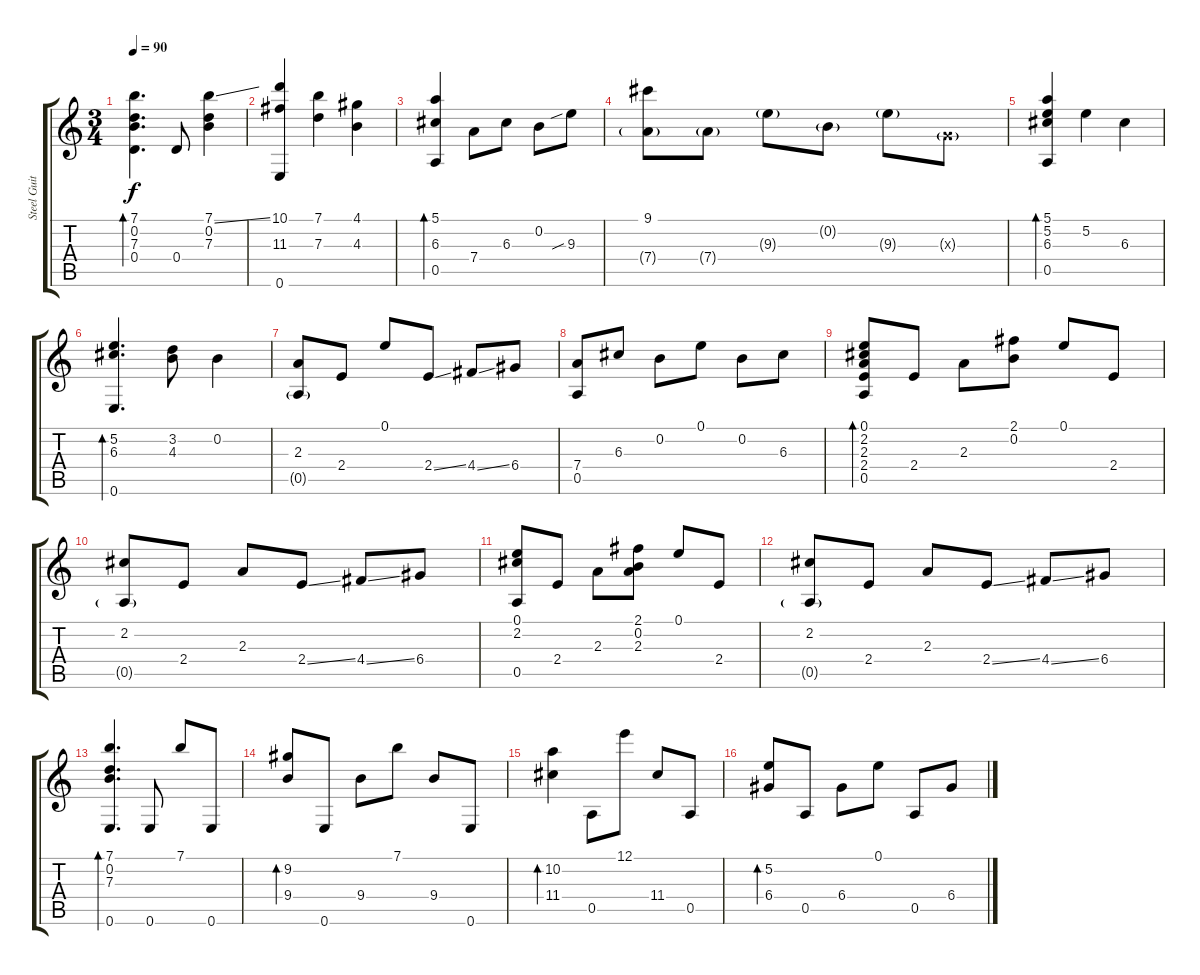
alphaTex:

\track ("Steel Guitar" "Steel Guit") {instrument acousticguitarsteel}
\staff {score tabs}
\tuning (E4 B3 G3 D3 A2 E2) {hide}
\ts (3 4)
\tempo 90
\clef g2
\ks c
(7.1 0.2 7.3 0.4).4{d bd 120 dy f} 0.4.8 (7.1{ss} 0.2 7.3).4 |
(10.1 11.3 0.6).4 (7.1 7.3).4 (4.1 4.3).4 |
(5.1 6.3 0.5).4{bd 120} 7.4.8 6.3.8 0.2.8 9.3{sib}.8 |
(9.1 7.4{g}).8 7.4{g}.8 9.3{g}.8 0.2{g}.8 9.3{g}.8 0.3{g x}.8 |
(5.1 5.2 6.3 0.5).4{bd 120} 5.2.4 6.3.4 |
(5.2 6.3 0.6).4{d bd 120} (3.2 4.3).8 0.2.4 |
(2.3 0.5{g}).8 2.4.8 0.1.8 2.4{ss}.8 4.4{ss}.8 6.4.8 |
(7.4 0.5).8 6.3.8 0.2.8 0.1.8 0.2.8 6.3.8 |
(0.1 2.2 2.3 2.4 0.5).8{bd 120} 2.4.8 2.3.8 (2.1 0.2).8 0.1.8 2.4.8 |
(2.2 0.5{g}).8 2.4.8 2.3.8 2.4{ss}.8 4.4{ss}.8 6.4.8 |
(0.1 2.2 0.5).8 2.4.8 2.3.8 (2.1 0.2 2.3).8 0.1.8 2.4.8 |
(2.2 0.5{g}).8 2.4.8 2.3.8 2.4{ss}.8 4.4{ss}.8 6.4.8 |
(7.1 0.2 7.3 0.6).4{d bd 120} 0.6.8 7.1.8 0.6.8 |
(9.2 9.4).8{bd 120} 0.6.8 9.4.8 7.1.8 9.4.8 0.6.8 |
(10.2 11.4).4{bd 120} 0.5.8 12.1.8 11.4.8 0.5.8 |
(5.2 6.4).8{bd 120} 0.5.8 6.4.8 0.1.8 0.5.8 6.4.8
